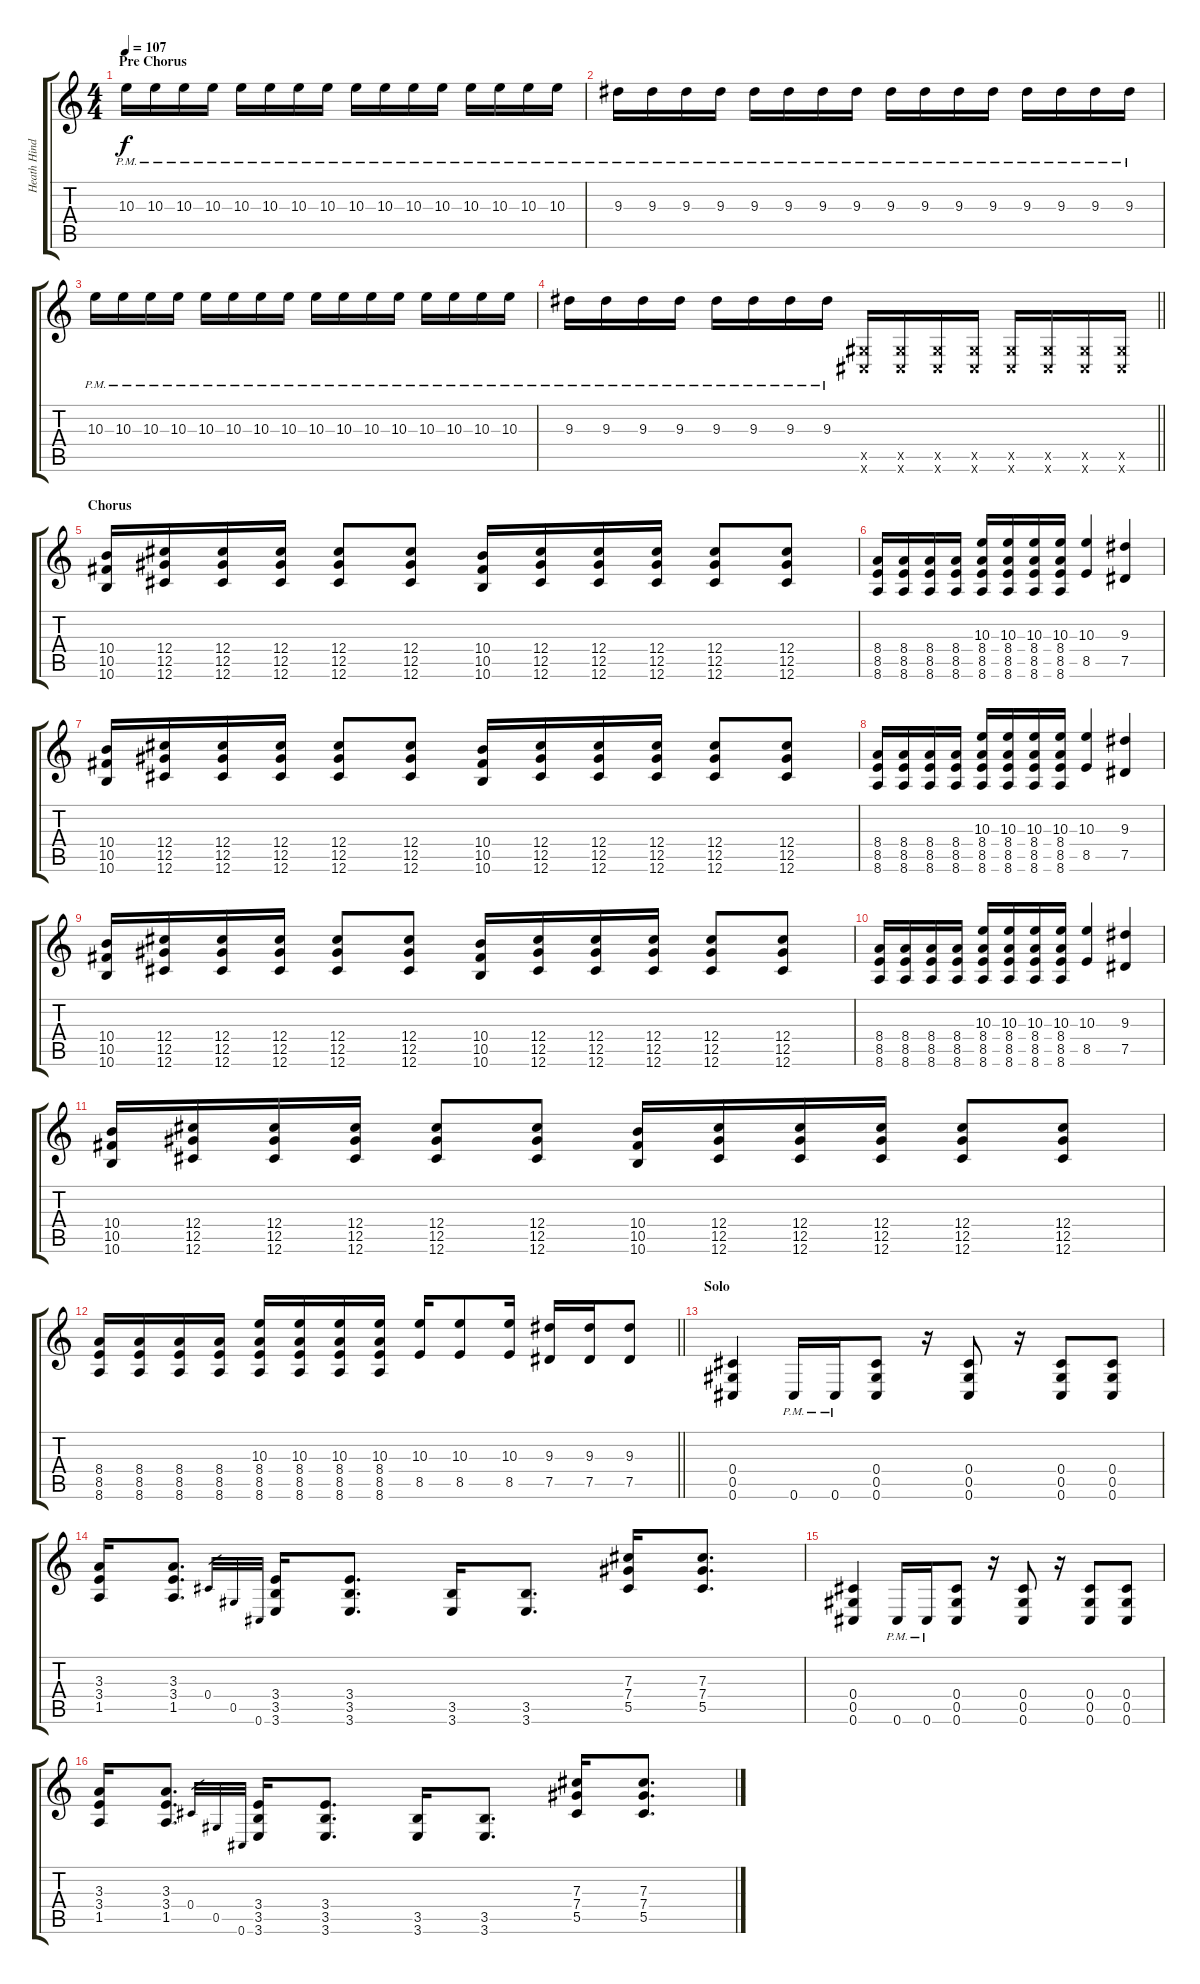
\track ("Heath Hindman (Rhythm Guitar)" "Heath Hind") {instrument overdrivenguitar}
\staff {score tabs}
\tuning (Eb4 Bb3 Gb3 Db3 Ab2 Db2) {hide}
\ts (4 4)
\section ("" "Pre Chorus")
\tempo 107
\clef g2
\ks c
10.3{pm}.16{dy f} 10.3{pm}.16 10.3{pm}.16 10.3{pm}.16 10.3{pm}.16 10.3{pm}.16 10.3{pm}.16 10.3{pm}.16 10.3{pm}.16 10.3{pm}.16 10.3{pm}.16 10.3{pm}.16 10.3{pm}.16 10.3{pm}.16 10.3{pm}.16 10.3{pm}.16 |
9.3{pm}.16 9.3{pm}.16 9.3{pm}.16 9.3{pm}.16 9.3{pm}.16 9.3{pm}.16 9.3{pm}.16 9.3{pm}.16 9.3{pm}.16 9.3{pm}.16 9.3{pm}.16 9.3{pm}.16 9.3{pm}.16 9.3{pm}.16 9.3{pm}.16 9.3{pm}.16 |
10.3{pm}.16 10.3{pm}.16 10.3{pm}.16 10.3{pm}.16 10.3{pm}.16 10.3{pm}.16 10.3{pm}.16 10.3{pm}.16 10.3{pm}.16 10.3{pm}.16 10.3{pm}.16 10.3{pm}.16 10.3{pm}.16 10.3{pm}.16 10.3{pm}.16 10.3{pm}.16 |
\barLineRight lightlight
9.3{pm}.16 9.3{pm}.16 9.3{pm}.16 9.3{pm}.16 9.3{pm}.16 9.3{pm}.16 9.3{pm}.16 9.3{pm}.16 (0.5{x} 0.6{x}).16 (0.5{x} 0.6{x}).16 (0.5{x} 0.6{x}).16 (0.5{x} 0.6{x}).16 (0.5{x} 0.6{x}).16 (0.5{x} 0.6{x}).16 (0.5{x} 0.6{x}).16 (0.5{x} 0.6{x}).16 |
\section ("" "Chorus")
(10.4 10.5 10.6).16 (12.4 12.5 12.6).16 (12.4 12.5 12.6).16 (12.4 12.5 12.6).16 (12.4 12.5 12.6).8 (12.4 12.5 12.6).8 (10.4 10.5 10.6).16 (12.4 12.5 12.6).16 (12.4 12.5 12.6).16 (12.4 12.5 12.6).16 (12.4 12.5 12.6).8 (12.4 12.5 12.6).8 |
(8.4 8.5 8.6).16 (8.4 8.5 8.6).16 (8.4 8.5 8.6).16 (8.4 8.5 8.6).16 (10.3 8.4 8.5 8.6).16 (10.3 8.4 8.5 8.6).16 (10.3 8.4 8.5 8.6).16 (10.3 8.4 8.5 8.6).16 (10.3 8.5).4 (9.3 7.5).4 |
(10.4 10.5 10.6).16 (12.4 12.5 12.6).16 (12.4 12.5 12.6).16 (12.4 12.5 12.6).16 (12.4 12.5 12.6).8 (12.4 12.5 12.6).8 (10.4 10.5 10.6).16 (12.4 12.5 12.6).16 (12.4 12.5 12.6).16 (12.4 12.5 12.6).16 (12.4 12.5 12.6).8 (12.4 12.5 12.6).8 |
(8.4 8.5 8.6).16 (8.4 8.5 8.6).16 (8.4 8.5 8.6).16 (8.4 8.5 8.6).16 (10.3 8.4 8.5 8.6).16 (10.3 8.4 8.5 8.6).16 (10.3 8.4 8.5 8.6).16 (10.3 8.4 8.5 8.6).16 (10.3 8.5).4 (9.3 7.5).4 |
(10.4 10.5 10.6).16 (12.4 12.5 12.6).16 (12.4 12.5 12.6).16 (12.4 12.5 12.6).16 (12.4 12.5 12.6).8 (12.4 12.5 12.6).8 (10.4 10.5 10.6).16 (12.4 12.5 12.6).16 (12.4 12.5 12.6).16 (12.4 12.5 12.6).16 (12.4 12.5 12.6).8 (12.4 12.5 12.6).8 |
(8.4 8.5 8.6).16 (8.4 8.5 8.6).16 (8.4 8.5 8.6).16 (8.4 8.5 8.6).16 (10.3 8.4 8.5 8.6).16 (10.3 8.4 8.5 8.6).16 (10.3 8.4 8.5 8.6).16 (10.3 8.4 8.5 8.6).16 (10.3 8.5).4 (9.3 7.5).4 |
(10.4 10.5 10.6).16 (12.4 12.5 12.6).16 (12.4 12.5 12.6).16 (12.4 12.5 12.6).16 (12.4 12.5 12.6).8 (12.4 12.5 12.6).8 (10.4 10.5 10.6).16 (12.4 12.5 12.6).16 (12.4 12.5 12.6).16 (12.4 12.5 12.6).16 (12.4 12.5 12.6).8 (12.4 12.5 12.6).8 |
\barLineRight lightlight
(8.4 8.5 8.6).16 (8.4 8.5 8.6).16 (8.4 8.5 8.6).16 (8.4 8.5 8.6).16 (10.3 8.4 8.5 8.6).16 (10.3 8.4 8.5 8.6).16 (10.3 8.4 8.5 8.6).16 (10.3 8.4 8.5 8.6).16 (10.3 8.5).16 (10.3 8.5).8 (10.3 8.5).16 (9.3 7.5).16 (9.3 7.5).16 (9.3 7.5).8 |
\section ("" "Solo")
(0.4 0.5 0.6).4 0.6{pm}.16 0.6{pm}.16 (0.4 0.5 0.6).8 r.16 (0.4 0.5 0.6).8 r.16 (0.4 0.5 0.6).8 (0.4 0.5 0.6).8 |
(3.3 3.4 1.5).16 (3.3 3.4 1.5).8{d} 0.4.32{gr} 0.5.32{gr} 0.6.32{gr} (3.4 3.5 3.6).16 (3.4 3.5 3.6).8{d} (3.5 3.6).16 (3.5 3.6).8{d} (7.3 7.4 5.5).16 (7.3 7.4 5.5).8{d} |
(0.4 0.5 0.6).4 0.6{pm}.16 0.6{pm}.16 (0.4 0.5 0.6).8 r.16 (0.4 0.5 0.6).8 r.16 (0.4 0.5 0.6).8 (0.4 0.5 0.6).8 |
(3.3 3.4 1.5).16 (3.3 3.4 1.5).8{d} 0.4.32{gr} 0.5.32{gr} 0.6.32{gr} (3.4 3.5 3.6).16 (3.4 3.5 3.6).8{d} (3.5 3.6).16 (3.5 3.6).8{d} (7.3 7.4 5.5).16 (7.3 7.4 5.5).8{d}
